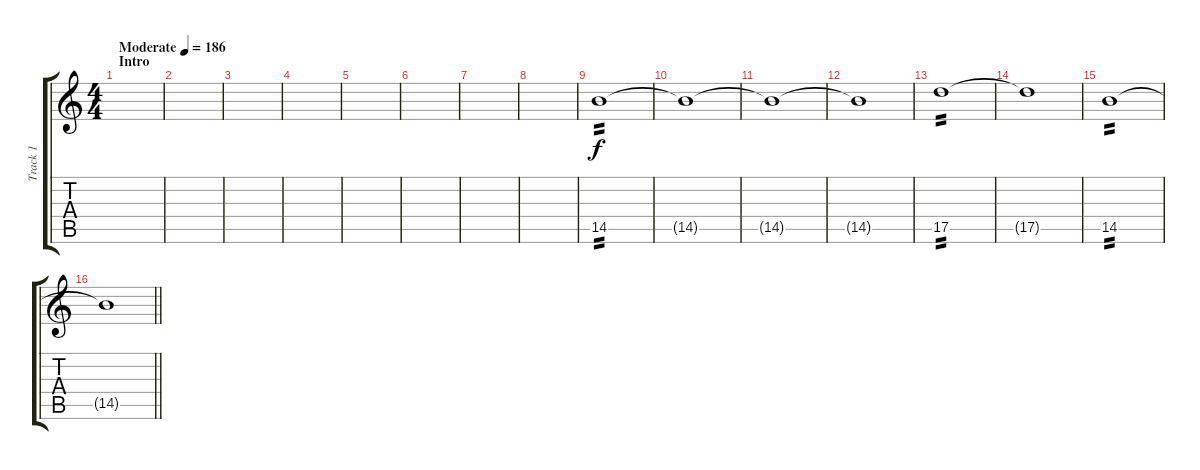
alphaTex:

\track ("Track 1" "Track 1") {instrument electricguitarclean}
\staff {score tabs}
\tuning (E4 B3 G3 D3 A2 E2) {hide}
\ts (4 4)
\section ("" "Intro")
\tempo (186 "Moderate")
\clef g2
\ks c
|
|
|
|
|
|
|
|
14.5.1{tp 2} |
14.5{t}.1 |
14.5{t}.1 |
14.5{t}.1 |
17.5.1{tp 2} |
17.5{t}.1 |
14.5.1{tp 2} |
\barLineRight lightlight
14.5{t}.1
